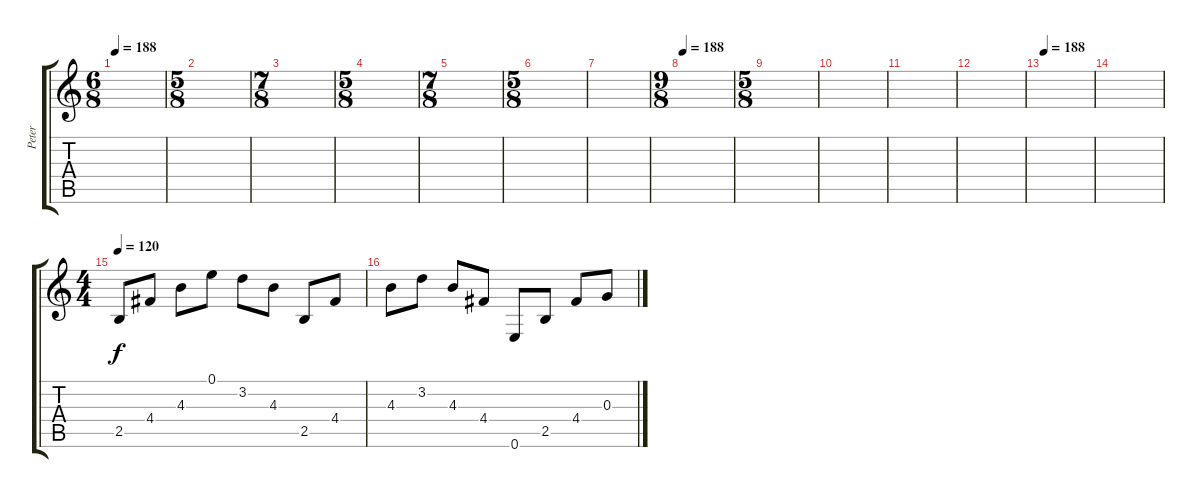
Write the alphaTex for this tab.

\track ("Peter" "Peter") {instrument acousticguitarnylon}
\staff {score tabs}
\tuning (E4 B3 G3 D3 A2 E2) {hide}
\ts (6 8)
\tempo 188
\clef g2
\ks c
|
\ts (5 8)
|
\ts (7 8)
|
\ts (5 8)
|
\ts (7 8)
|
\ts (5 8)
|
|
\ts (9 8)
\tempo 188
|
\ts (5 8)
|
|
|
|
\tempo 188
|
|
\ts (4 4)
\tempo 120
2.5.8 4.4.8 4.3.8 0.1.8 3.2.8 4.3.8 2.5.8 4.4.8 |
4.3.8 3.2.8 4.3.8 4.4.8 0.6.8 2.5.8 4.4.8 0.3.8
